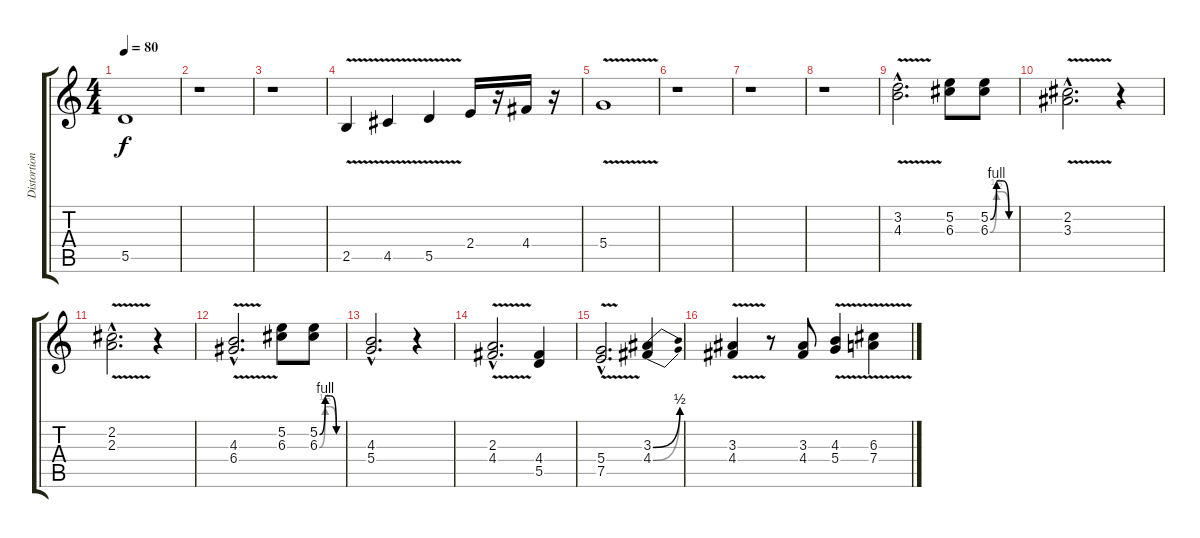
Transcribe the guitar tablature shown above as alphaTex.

\track ("Distortion Guitar" "Distortion") {instrument distortionguitar}
\staff {score tabs}
\tuning (E4 B3 G3 D3 A2 E2) {hide}
\ts (4 4)
\tempo 80
\clef g2
\ks c
5.5.1{dy f} |
r.1 |
r.1 |
2.5{v}.4 4.5{v}.4 5.5{v}.4 2.4.16 r.16 4.4.16 r.16 |
5.4{v}.1 |
r.1 |
r.1 |
r.1 |
(3.2{v hac} 4.3{v hac}).2{d} (5.2 6.3).8 (5.2{be (custom 0 0 15 4 30 4 45 0 60 0)} 6.3{be (custom 0 0 15 2 30 2 45 0 60 0)}).8 |
(2.2{v hac} 3.3{v hac}).2{d} r.4 |
(2.2{v hac} 2.3{v hac}).2{d} r.4 |
(4.3{v hac} 6.4{v hac}).2{d} (5.2 6.3).8 (5.2{be (custom 0 0 15 4 30 4 45 0 60 0)} 6.3{be (custom 0 0 15 2 30 2 45 0 60 0)}).8 |
(4.3{hac} 5.4{hac}).2{d} r.4 |
(2.3{v hac} 4.4{v hac}).2{d} (4.4 5.5).4 |
(5.4{v hac} 7.5{v hac}).2{d} (3.3{be (bend 0 0 60 2)} 4.4{be (bend 0 0 60 2)}).4 |
(3.3{v} 4.4{v}).4 r.8 (3.3 4.4).8 (4.3{v} 5.4{v}).4 (6.3{v} 7.4{v}).4
